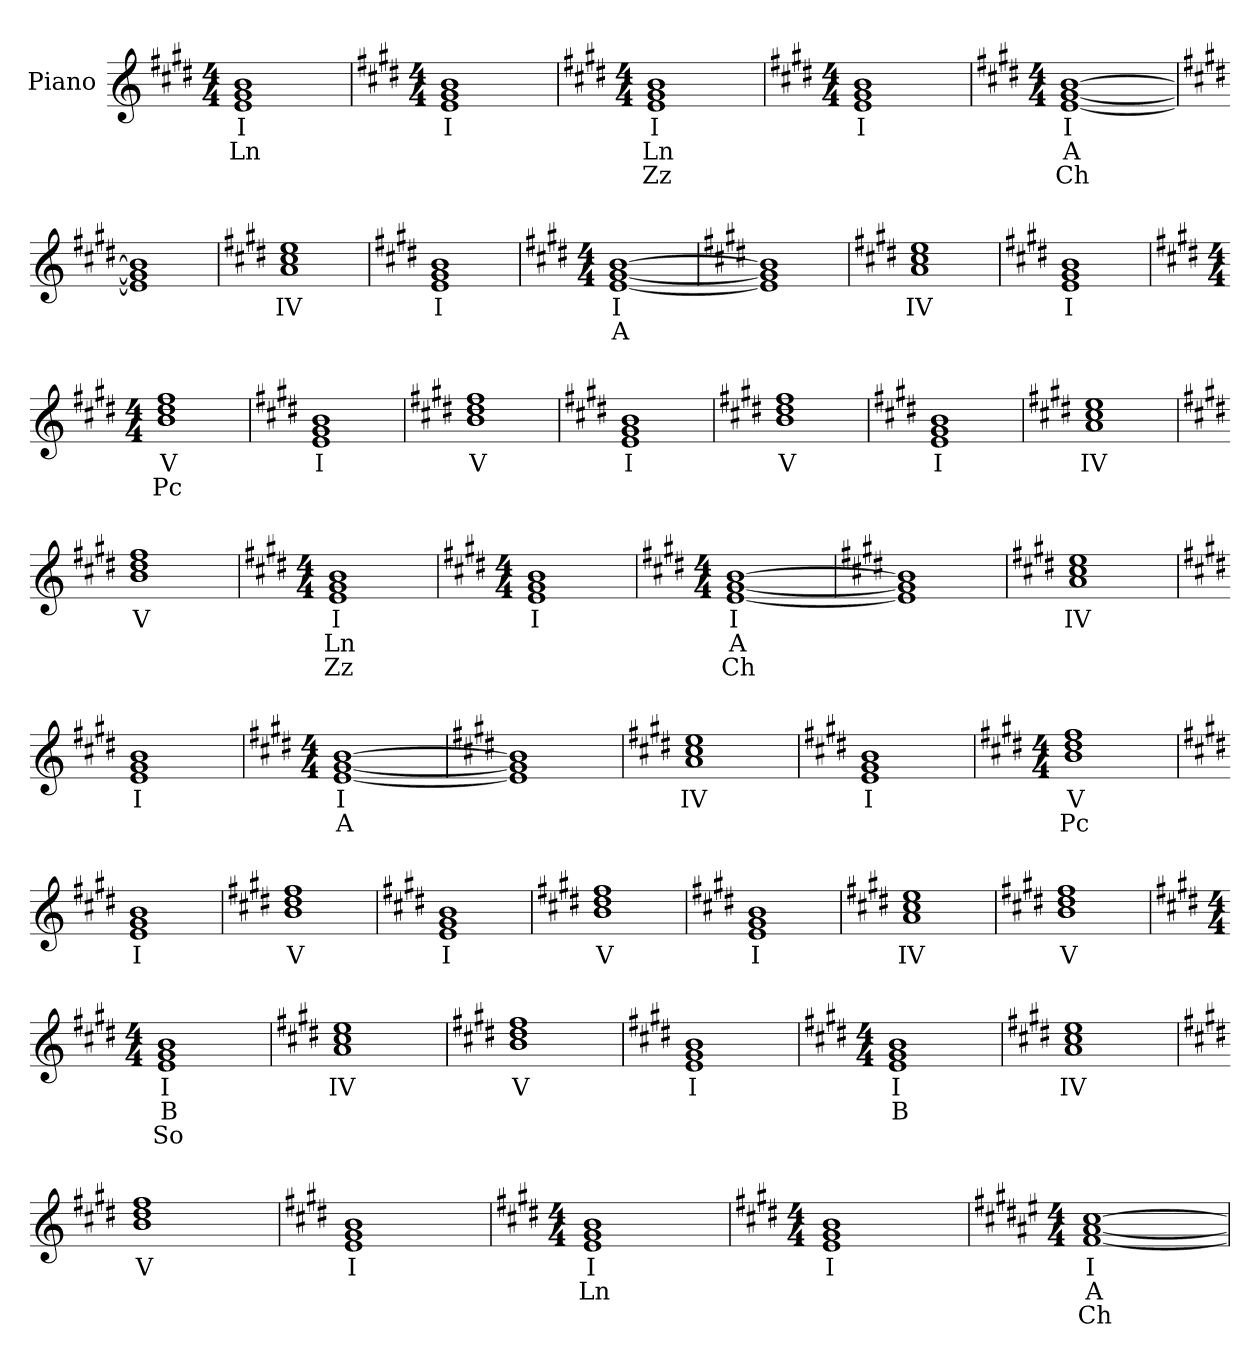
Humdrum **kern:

**kern	**text	**text	**text
*part1	*part1	*part1	*part1
*staff1	*staff1	*staff1	*staff1
*I"Piano	*	*	*
*I'Pno	*	*	*
*k[f#c#g#d#]	*	*	*
*E:	*	*	*
*M4/4	*	*	*
=	=	=	=
1e 1g# 1b	I	Ln	.
=	=	=	=
*k[f#c#g#d#]	*	*	*
*E:	*	*	*
*M4/4	*	*	*
1e 1g# 1b	I	.	.
=	=	=	=
*k[f#c#g#d#]	*	*	*
*E:	*	*	*
*M4/4	*	*	*
1e 1g# 1b	I	Ln	Zz
=	=	=	=
*k[f#c#g#d#]	*	*	*
*E:	*	*	*
*M4/4	*	*	*
1e 1g# 1b	I	.	.
=	=	=	=
*k[f#c#g#d#]	*	*	*
*E:	*	*	*
*M4/4	*	*	*
[1e [1g# [1b	I	A	Ch
=	=	=	=
*k[f#c#g#d#]	*	*	*
*E:	*	*	*
1e] 1g#] 1b]	.	.	.
=	=	=	=
*k[f#c#g#d#]	*	*	*
*E:	*	*	*
1a 1cc# 1ee	IV	.	.
=	=	=	=
*k[f#c#g#d#]	*	*	*
*E:	*	*	*
1e 1g# 1b	I	.	.
=	=	=	=
*k[f#c#g#d#]	*	*	*
*E:	*	*	*
*M4/4	*	*	*
[1e [1g# [1b	I	A	.
=	=	=	=
*k[f#c#g#d#]	*	*	*
*E:	*	*	*
1e] 1g#] 1b]	.	.	.
=	=	=	=
*k[f#c#g#d#]	*	*	*
*E:	*	*	*
1a 1cc# 1ee	IV	.	.
=	=	=	=
*k[f#c#g#d#]	*	*	*
*E:	*	*	*
1e 1g# 1b	I	.	.
=	=	=	=
*k[f#c#g#d#]	*	*	*
*E:	*	*	*
*M4/4	*	*	*
1b 1dd# 1ff#	V	Pc	.
=	=	=	=
*k[f#c#g#d#]	*	*	*
*E:	*	*	*
1e 1g# 1b	I	.	.
=	=	=	=
*k[f#c#g#d#]	*	*	*
*E:	*	*	*
1b 1dd# 1ff#	V	.	.
=	=	=	=
*k[f#c#g#d#]	*	*	*
*E:	*	*	*
1e 1g# 1b	I	.	.
=	=	=	=
*k[f#c#g#d#]	*	*	*
*E:	*	*	*
1b 1dd# 1ff#	V	.	.
=	=	=	=
*k[f#c#g#d#]	*	*	*
*E:	*	*	*
1e 1g# 1b	I	.	.
=	=	=	=
*k[f#c#g#d#]	*	*	*
*E:	*	*	*
1a 1cc# 1ee	IV	.	.
=	=	=	=
*k[f#c#g#d#]	*	*	*
*E:	*	*	*
1b 1dd# 1ff#	V	.	.
=	=	=	=
*k[f#c#g#d#]	*	*	*
*E:	*	*	*
*M4/4	*	*	*
1e 1g# 1b	I	Ln	Zz
=	=	=	=
*k[f#c#g#d#]	*	*	*
*E:	*	*	*
*M4/4	*	*	*
1e 1g# 1b	I	.	.
=	=	=	=
*k[f#c#g#d#]	*	*	*
*E:	*	*	*
*M4/4	*	*	*
[1e [1g# [1b	I	A	Ch
=	=	=	=
*k[f#c#g#d#]	*	*	*
*E:	*	*	*
1e] 1g#] 1b]	.	.	.
=	=	=	=
*k[f#c#g#d#]	*	*	*
*E:	*	*	*
1a 1cc# 1ee	IV	.	.
=	=	=	=
*k[f#c#g#d#]	*	*	*
*E:	*	*	*
1e 1g# 1b	I	.	.
=	=	=	=
*k[f#c#g#d#]	*	*	*
*E:	*	*	*
*M4/4	*	*	*
[1e [1g# [1b	I	A	.
=	=	=	=
*k[f#c#g#d#]	*	*	*
*E:	*	*	*
1e] 1g#] 1b]	.	.	.
=	=	=	=
*k[f#c#g#d#]	*	*	*
*E:	*	*	*
1a 1cc# 1ee	IV	.	.
=	=	=	=
*k[f#c#g#d#]	*	*	*
*E:	*	*	*
1e 1g# 1b	I	.	.
=	=	=	=
*k[f#c#g#d#]	*	*	*
*E:	*	*	*
*M4/4	*	*	*
1b 1dd# 1ff#	V	Pc	.
=	=	=	=
*k[f#c#g#d#]	*	*	*
*E:	*	*	*
1e 1g# 1b	I	.	.
=	=	=	=
*k[f#c#g#d#]	*	*	*
*E:	*	*	*
1b 1dd# 1ff#	V	.	.
=	=	=	=
*k[f#c#g#d#]	*	*	*
*E:	*	*	*
1e 1g# 1b	I	.	.
=	=	=	=
*k[f#c#g#d#]	*	*	*
*E:	*	*	*
1b 1dd# 1ff#	V	.	.
=	=	=	=
*k[f#c#g#d#]	*	*	*
*E:	*	*	*
1e 1g# 1b	I	.	.
=	=	=	=
*k[f#c#g#d#]	*	*	*
*E:	*	*	*
1a 1cc# 1ee	IV	.	.
=	=	=	=
*k[f#c#g#d#]	*	*	*
*E:	*	*	*
1b 1dd# 1ff#	V	.	.
=	=	=	=
*k[f#c#g#d#]	*	*	*
*E:	*	*	*
*M4/4	*	*	*
1e 1g# 1b	I	B	So
=	=	=	=
*k[f#c#g#d#]	*	*	*
*E:	*	*	*
1a 1cc# 1ee	IV	.	.
=	=	=	=
*k[f#c#g#d#]	*	*	*
*E:	*	*	*
1b 1dd# 1ff#	V	.	.
=	=	=	=
*k[f#c#g#d#]	*	*	*
*E:	*	*	*
1e 1g# 1b	I	.	.
=	=	=	=
*k[f#c#g#d#]	*	*	*
*E:	*	*	*
*M4/4	*	*	*
1e 1g# 1b	I	B	.
=	=	=	=
*k[f#c#g#d#]	*	*	*
*E:	*	*	*
1a 1cc# 1ee	IV	.	.
=	=	=	=
*k[f#c#g#d#]	*	*	*
*E:	*	*	*
1b 1dd# 1ff#	V	.	.
=	=	=	=
*k[f#c#g#d#]	*	*	*
*E:	*	*	*
1e 1g# 1b	I	.	.
=	=	=	=
*k[f#c#g#d#]	*	*	*
*E:	*	*	*
*M4/4	*	*	*
1e 1g# 1b	I	Ln	.
=	=	=	=
*k[f#c#g#d#]	*	*	*
*E:	*	*	*
*M4/4	*	*	*
1e 1g# 1b	I	.	.
=	=	=	=
*k[f#c#g#d#a#e#]	*	*	*
*F#:	*	*	*
*M4/4	*	*	*
[1f# [1a# [1cc#	I	A	Ch
=	=	=	=
*-	*-	*-	*-
